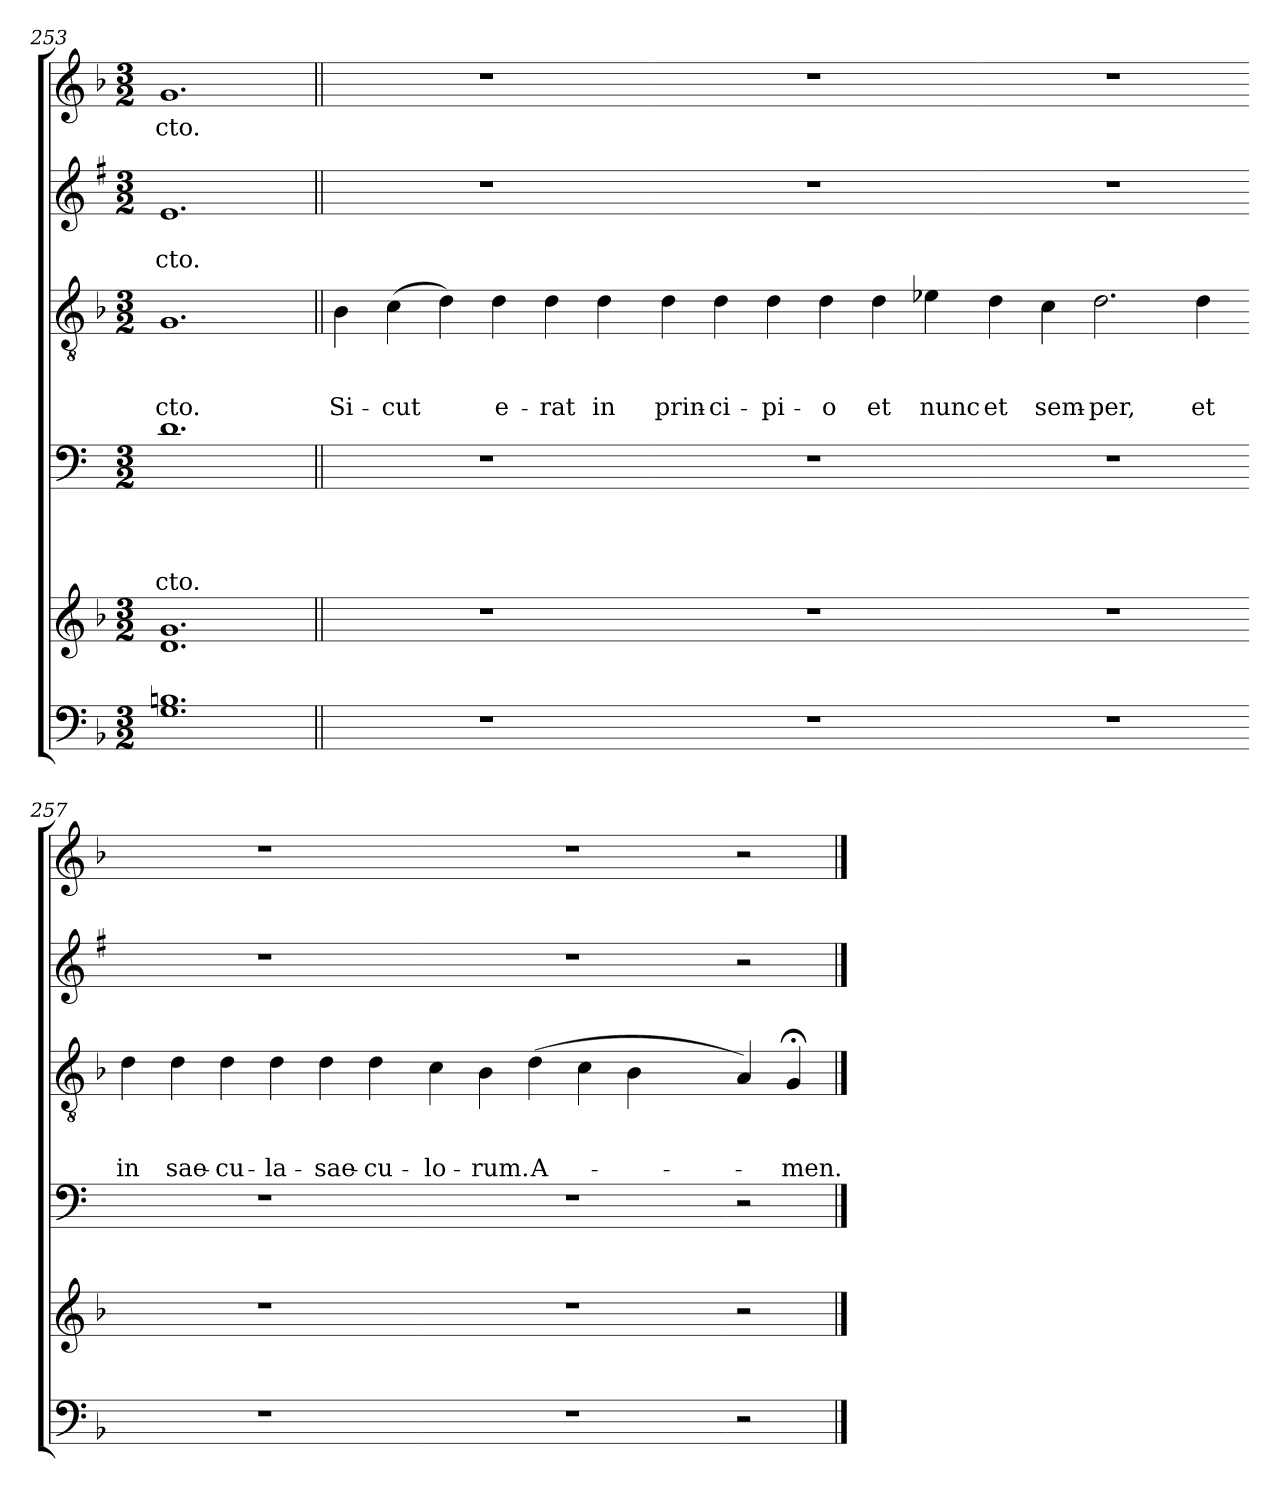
**kern	**kern	**kern	**text	**text	**text	**text	**kern	**text	**text	**text	**kern	**text	**text	**kern	**text
*part5	*part5	*part4	*part4	*part4	*part4	*part4	*part3	*part3	*part3	*part3	*part2	*part2	*part2	*part1	*part1
*staff6	*staff5	*staff4	*staff4	*staff4	*staff4	*staff4	*staff3	*staff3	*staff3	*staff3	*staff2	*staff2	*staff2	*staff1	*staff1
*clefF4	*clefG2	*clefF4	*	*	*	*	*clefGv2	*	*	*	*clefG2	*	*	*clefG2	*
*	*	*ITrd4c7	*	*	*	*	*	*	*	*	*ITrd1c2	*	*	*	*
*k[b-]	*k[b-]	*k[b-]	*	*	*	*	*k[b-]	*	*	*	*k[b-]	*	*	*k[b-]	*
*F:	*F:	*F:	*	*	*	*	*F:	*	*	*	*F:	*	*	*F:	*
*M3/2	*M3/2	*M3/2	*	*	*	*	*M3/2	*	*	*	*M3/2	*	*	*M3/2	*
=253	=253	=253	=253	=253	=253	=253	=253	=253	=253	=253	=253	=253	=253	=253	=253
*^	*	*	*	*	*	*	*	*	*	*	*	*	*	*	*
1.Bn	1.G	1.d 1.g	1.G	.	.	.	-cto.	1.G	.	.	-cto.	1.d	.	-cto.	1.g	-cto.
*v	*v	*	*	*	*	*	*	*	*	*	*	*	*	*	*	*
!!LO:LB:g=z
=254||	=254||	=254||	=254||	=254||	=254||	=254||	=254||	=254||	=254||	=254||	=254||	=254||	=254||	=254||	=254||
1.r	1.r	1.r	.	.	.	.	4B-\	.	.	Si-	1.r	.	.	1.r	.
.	.	.	.	.	.	.	(4c\	.	.	-cut	.	.	.	.	.
.	.	.	.	.	.	.	4d\)	.	.	.	.	.	.	.	.
.	.	.	.	.	.	.	4d\	.	.	e-	.	.	.	.	.
.	.	.	.	.	.	.	4d\	.	.	-rat	.	.	.	.	.
.	.	.	.	.	.	.	4d\	.	.	in	.	.	.	.	.
=255-	=255-	=255-	=255-	=255-	=255-	=255-	=255-	=255-	=255-	=255-	=255-	=255-	=255-	=255-	=255-
1.r	1.r	1.r	.	.	.	.	4d\	.	.	prin-	1.r	.	.	1.r	.
.	.	.	.	.	.	.	4d\	.	.	-ci-	.	.	.	.	.
.	.	.	.	.	.	.	4d\	.	.	-pi-	.	.	.	.	.
.	.	.	.	.	.	.	4d\	.	.	-o	.	.	.	.	.
.	.	.	.	.	.	.	4d\	.	.	et	.	.	.	.	.
.	.	.	.	.	.	.	4e-X\	.	.	nunc	.	.	.	.	.
=256-	=256-	=256-	=256-	=256-	=256-	=256-	=256-	=256-	=256-	=256-	=256-	=256-	=256-	=256-	=256-
1.r	1.r	1.r	.	.	.	.	4d\	.	.	et	1.r	.	.	1.r	.
.	.	.	.	.	.	.	4c\	.	.	sem-	.	.	.	.	.
.	.	.	.	.	.	.	2.d\	.	.	-per,	.	.	.	.	.
.	.	.	.	.	.	.	4d\	.	.	et	.	.	.	.	.
=257-	=257-	=257-	=257-	=257-	=257-	=257-	=257-	=257-	=257-	=257-	=257-	=257-	=257-	=257-	=257-
1.r	1.r	1.r	.	.	.	.	4d\	.	.	in	1.r	.	.	1.r	.
.	.	.	.	.	.	.	4d\	.	.	sae-	.	.	.	.	.
.	.	.	.	.	.	.	4d\	.	.	-cu-	.	.	.	.	.
.	.	.	.	.	.	.	4d\	.	.	-la-	.	.	.	.	.
.	.	.	.	.	.	.	4d\	.	.	-sae-	.	.	.	.	.
.	.	.	.	.	.	.	4d\	.	.	-cu-	.	.	.	.	.
=258-	=258-	=258-	=258-	=258-	=258-	=258-	=258-	=258-	=258-	=258-	=258-	=258-	=258-	=258-	=258-
1.r	1.r	1.r	.	.	.	.	4c\	.	.	-lo-	1.r	.	.	1.r	.
.	.	.	.	.	.	.	4B-\	.	.	-rum.	.	.	.	.	.
.	.	.	.	.	.	.	(4d\	.	.	A-	.	.	.	.	.
.	.	.	.	.	.	.	4c\	.	.	.	.	.	.	.	.
.	.	.	.	.	.	.	4B-\	.	.	.	.	.	.	.	.
.	.	.	.	.	.	.	4ryy	.	.	.	.	.	.	.	.
=259-	=259-	=259-	=259-	=259-	=259-	=259-	=259-	=259-	=259-	=259-	=259-	=259-	=259-	=259-	=259-
2r	2r	2r	.	.	.	.	4A/)	.	.	.	2r	.	.	2r	.
.	.	.	.	.	.	.	4G;</	.	.	-men.	.	.	.	.	.
==	==	==	==	==	==	==	==	==	==	==	==	==	==	==	==
*-	*-	*-	*-	*-	*-	*-	*-	*-	*-	*-	*-	*-	*-	*-	*-
